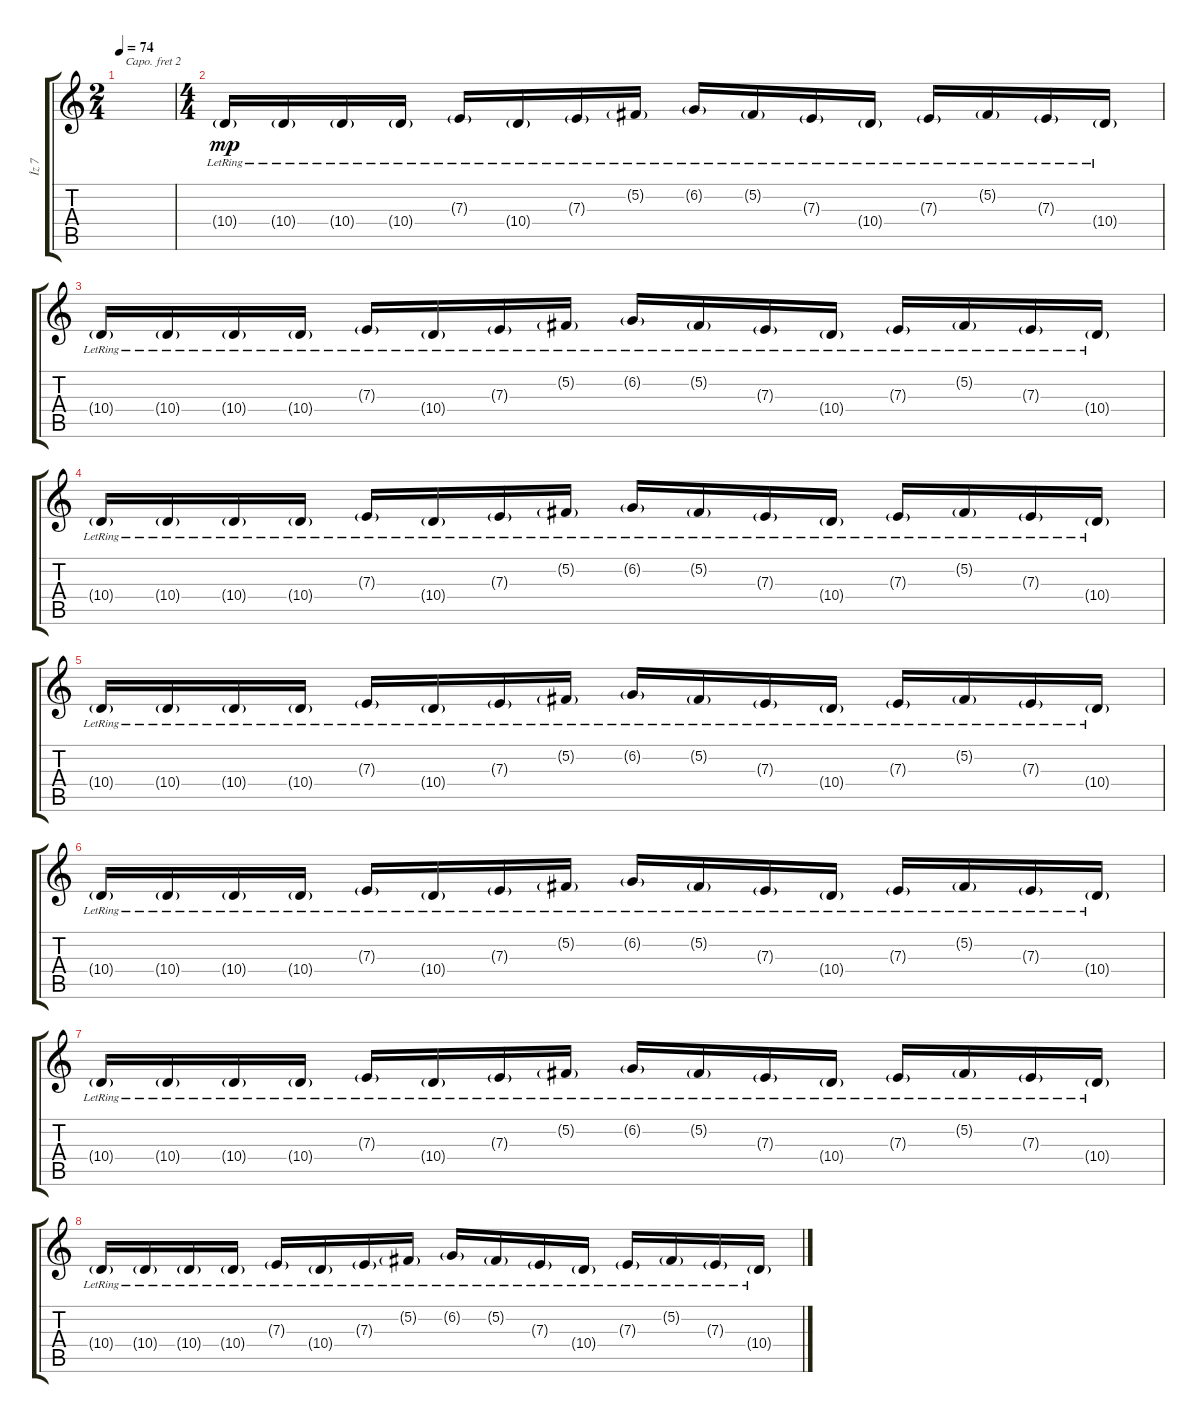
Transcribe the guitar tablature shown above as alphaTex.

\track ("İz 7" "İz 7") {instrument stringensemble2}
\staff {score tabs}
\capo 2
\tuning (E4 B3 G3 D3 A2 E2) {hide}
\ts (2 4)
\tempo 74
\clef g2
\ks c
|
\ts (4 4)
10.4{g lr}.16{dy mp volume 13 instrument voiceoohs} 10.4{g lr}.16 10.4{g lr}.16 10.4{g lr}.16 7.3{g lr}.16 10.4{g lr}.16 7.3{g lr}.16 5.2{g lr}.16 6.2{g lr}.16 5.2{g lr}.16 7.3{g lr}.16 10.4{g lr}.16 7.3{g lr}.16 5.2{g lr}.16 7.3{g lr}.16 10.4{g lr}.16 |
10.4{g lr}.16 10.4{g lr}.16 10.4{g lr}.16 10.4{g lr}.16 7.3{g lr}.16 10.4{g lr}.16 7.3{g lr}.16 5.2{g lr}.16 6.2{g lr}.16 5.2{g lr}.16 7.3{g lr}.16 10.4{g lr}.16 7.3{g lr}.16 5.2{g lr}.16 7.3{g lr}.16 10.4{g lr}.16 |
10.4{g lr}.16 10.4{g lr}.16 10.4{g lr}.16 10.4{g lr}.16 7.3{g lr}.16 10.4{g lr}.16 7.3{g lr}.16 5.2{g lr}.16 6.2{g lr}.16 5.2{g lr}.16 7.3{g lr}.16 10.4{g lr}.16 7.3{g lr}.16 5.2{g lr}.16 7.3{g lr}.16 10.4{g lr}.16 |
10.4{g lr}.16 10.4{g lr}.16 10.4{g lr}.16 10.4{g lr}.16 7.3{g lr}.16 10.4{g lr}.16 7.3{g lr}.16 5.2{g lr}.16 6.2{g lr}.16 5.2{g lr}.16 7.3{g lr}.16 10.4{g lr}.16 7.3{g lr}.16 5.2{g lr}.16 7.3{g lr}.16 10.4{g lr}.16 |
10.4{g lr}.16 10.4{g lr}.16 10.4{g lr}.16 10.4{g lr}.16 7.3{g lr}.16 10.4{g lr}.16 7.3{g lr}.16 5.2{g lr}.16 6.2{g lr}.16 5.2{g lr}.16 7.3{g lr}.16 10.4{g lr}.16 7.3{g lr}.16 5.2{g lr}.16 7.3{g lr}.16 10.4{g lr}.16 |
10.4{g lr}.16 10.4{g lr}.16 10.4{g lr}.16 10.4{g lr}.16 7.3{g lr}.16 10.4{g lr}.16 7.3{g lr}.16 5.2{g lr}.16 6.2{g lr}.16 5.2{g lr}.16 7.3{g lr}.16 10.4{g lr}.16 7.3{g lr}.16 5.2{g lr}.16 7.3{g lr}.16 10.4{g lr}.16 |
10.4{g lr}.16 10.4{g lr}.16 10.4{g lr}.16 10.4{g lr}.16 7.3{g lr}.16 10.4{g lr}.16 7.3{g lr}.16 5.2{g lr}.16 6.2{g lr}.16 5.2{g lr}.16 7.3{g lr}.16 10.4{g lr}.16 7.3{g lr}.16 5.2{g lr}.16 7.3{g lr}.16 10.4{g lr}.16
